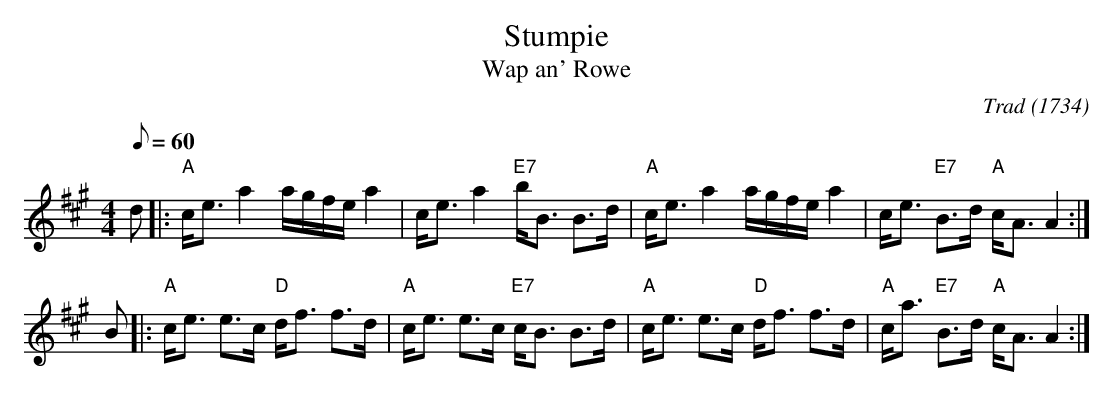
X:1
T: Stumpie
T: Wap an' Rowe
O: Trad (1734)
M: 4/4
L: 1/8
Q:60
K: A
d |: "A"c<e a2 a/g/f/e/ a2 | c<e a2  "E7"b<B B>d | "A"c<e a2 a/g/f/e/ a2 | c<e "E7"B>d "A"c<A A2 :|
B |: "A"c<e e>c "D"d<f f>d | "A"c<e e>c "E7"c<B B>d | "A"c<e e>c "D"d<f f>d | "A"c<a "E7"B>d "A"c<A A2 :|
